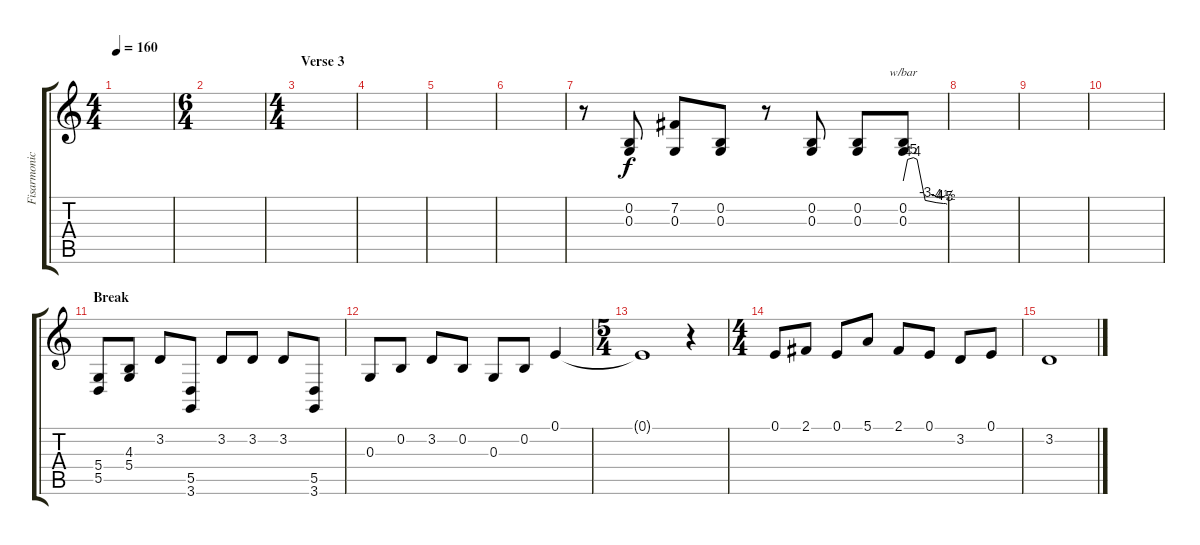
\track ("Fisarmonica" "Fisarmonic") {instrument accordion}
\staff {score tabs}
\tuning (E4 B3 G3 D3 A2 E2) {hide}
\ts (4 4)
\tempo 160
\clef g2
\ks c
|
\ts (6 4)
|
\ts (4 4)
\section ("" "Verse 3")
|
|
|
|
r.8{volume 15 instrument gunshot} (0.2 0.3).8{dy f} (7.2 0.3).8 (0.2 0.3).8 r.8 (0.2 0.3).8 (0.2 0.3).8 (0.2 0.3).8{tbe (custom default 0 0 6 16 14 20 19 16 30 -12 45 -16 55 -18 58 -18 60 -20)} |
|
|
|
\section ("" "Break")
(5.4 5.5).8{volume 16 instrument accordion} (4.3 5.4).8 3.2.8 (5.5 3.6).8 3.2.8 3.2.8 3.2.8 (5.5 3.6).8 |
0.3.8 0.2.8 3.2.8 0.2.8 0.3.8 0.2.8 0.1.4{volume 1} |
\ts (5 4)
0.1{t}.1 r.4{volume 16} |
\ts (4 4)
0.1.8 2.1.8 0.1.8 5.1.8 2.1.8 0.1.8 3.2.8 0.1.8 |
3.2.1
